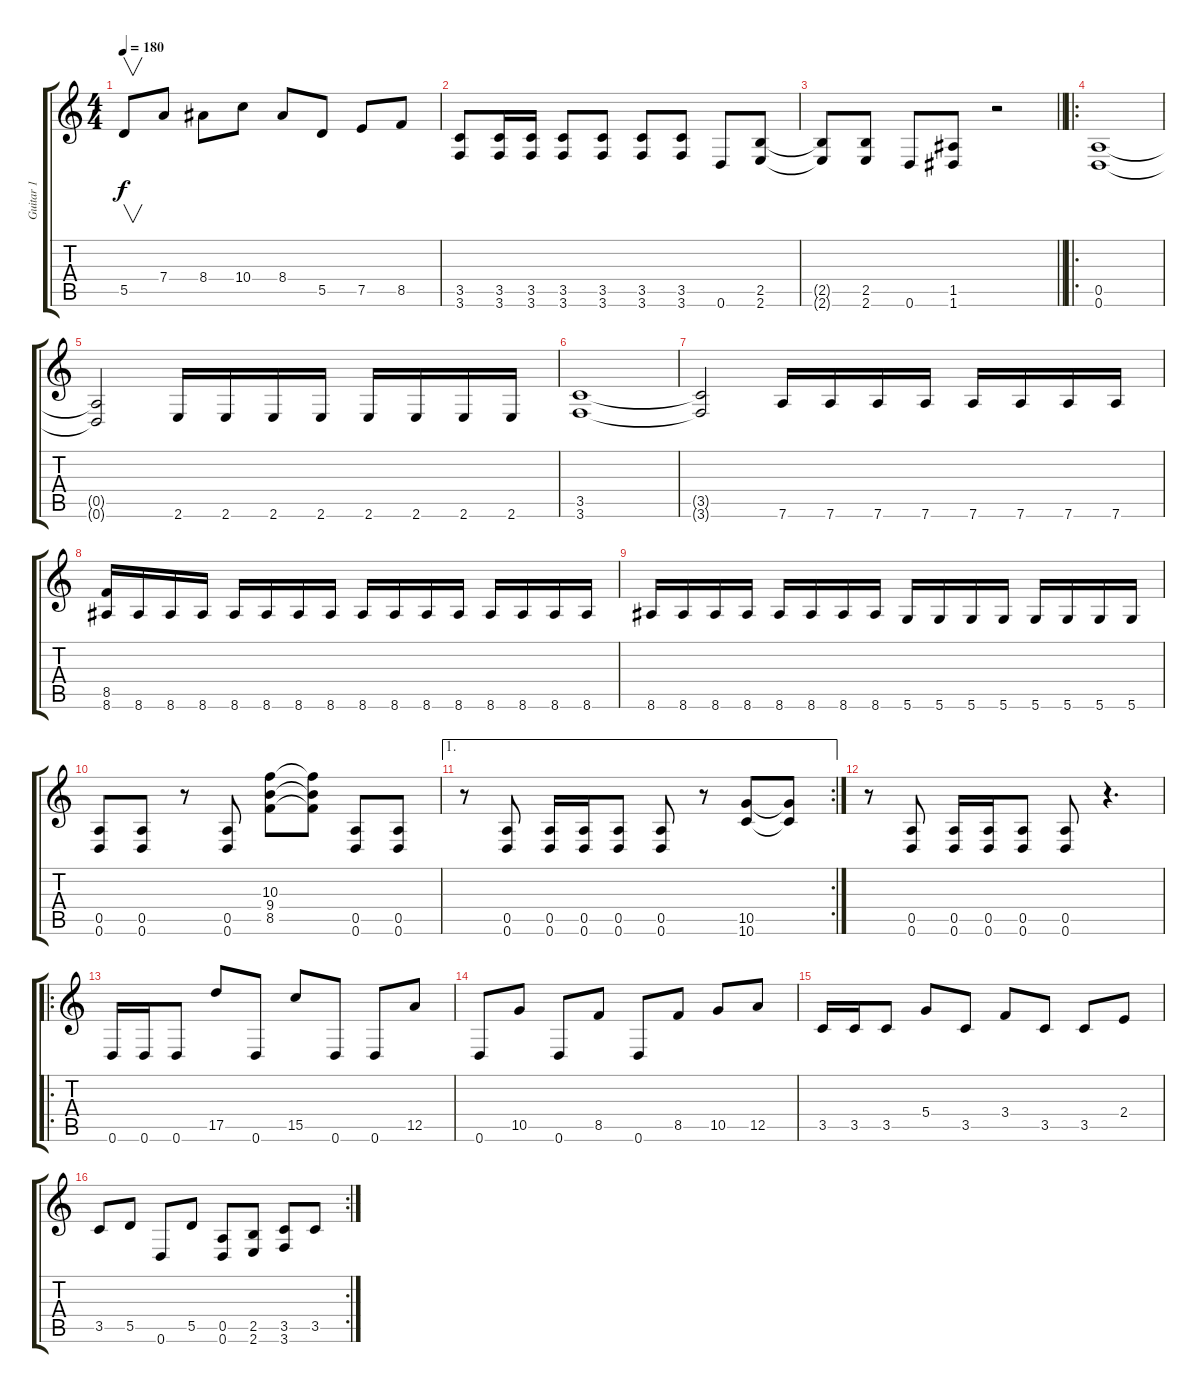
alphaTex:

\track ("Guitar 1" "Guitar 1") {instrument distortionguitar}
\staff {score tabs}
\tuning (E4 B3 G3 D3 A2 D2) {hide}
\ts (4 4)
\tempo 180
\clef g2
\ks c
5.5{t}.8{v dy f} 7.4.8 8.4.8 10.4.8 8.4.8 5.5.8 7.5.8 8.5.8 |
(3.5 3.6).8 (3.5 3.6).16 (3.5 3.6).16 (3.5 3.6).8 (3.5 3.6).8 (3.5 3.6).8 (3.5 3.6).8 0.6.8 (2.5 2.6).8 |
\barLineRight lightlight
(2.5{t} 2.6{t}).8 (2.5 2.6).8 0.6.8 (1.5 1.6).8 r.2 |
\ro
(0.5 0.6).1 |
(0.5{t} 0.6{t}).2 2.6.16 2.6.16 2.6.16 2.6.16 2.6.16 2.6.16 2.6.16 2.6.16 |
(3.5 3.6).1 |
(3.5{t} 3.6{t}).2 7.6.16 7.6.16 7.6.16 7.6.16 7.6.16 7.6.16 7.6.16 7.6.16 |
(8.5 8.6).16 8.6.16 8.6.16 8.6.16 8.6.16 8.6.16 8.6.16 8.6.16 8.6.16 8.6.16 8.6.16 8.6.16 8.6.16 8.6.16 8.6.16 8.6.16 |
8.6.16 8.6.16 8.6.16 8.6.16 8.6.16 8.6.16 8.6.16 8.6.16 5.6.16 5.6.16 5.6.16 5.6.16 5.6.16 5.6.16 5.6.16 5.6.16 |
(0.5 0.6).8 (0.5 0.6).8 r.8 (0.5 0.6).8 (10.3 9.4 8.5).8 (10.3{t} 9.4{t} 8.5{t}).8 (0.5 0.6).8 (0.5 0.6).8 |
\ae 1
\rc 2
r.8 (0.5 0.6).8 (0.5 0.6).16 (0.5 0.6).16 (0.5 0.6).8 (0.5 0.6).8 r.8 (10.5 10.6).8 (10.5{t} 10.6{t}).8 |
r.8 (0.5 0.6).8 (0.5 0.6).16 (0.5 0.6).16 (0.5 0.6).8 (0.5 0.6).8 r.4{d} |
\ro
0.6.16 0.6.16 0.6.8 17.5.8 0.6.8 15.5.8 0.6.8 0.6.8 12.5.8 |
0.6.8 10.5.8 0.6.8 8.5.8 0.6.8 8.5.8 10.5.8 12.5.8 |
3.5.16 3.5.16 3.5.8 5.4.8 3.5.8 3.4.8 3.5.8 3.5.8 2.4.8 |
\rc 2
3.5.8 5.5.8 0.6.8 5.5.8 (0.5 0.6).8 (2.5 2.6).8 (3.5 3.6).8 3.5.8
